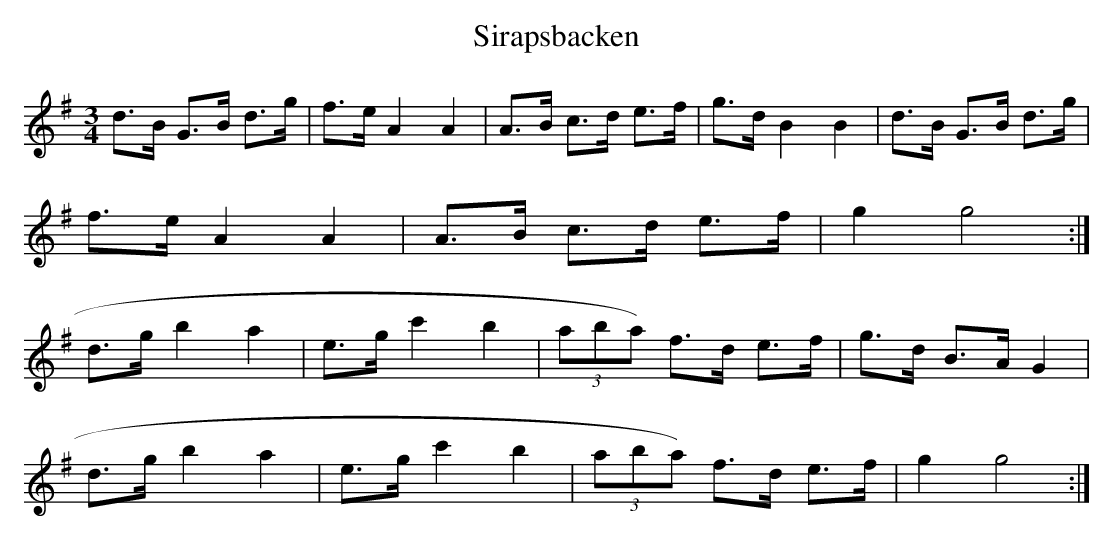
X:1
T: Sirapsbacken
M: 3/4
L: 1/8
K: G
O:Hällnäs, Västerbotten
d>B G>B d>g | f>e A2 A2 | A>B c>d e>f | g>d B2 B2 | d>B G>B d>g |
f>e A2 A2 | A>B c>d e>f | g2 g4 :|
d>g b2 a2|e>g c'2 b2 | (3aba) f>d e>f | g>d B>A G2 |
d>g b2 a2|e>g c'2 b2 | (3aba) f>d e>f | g2 g4 :|
